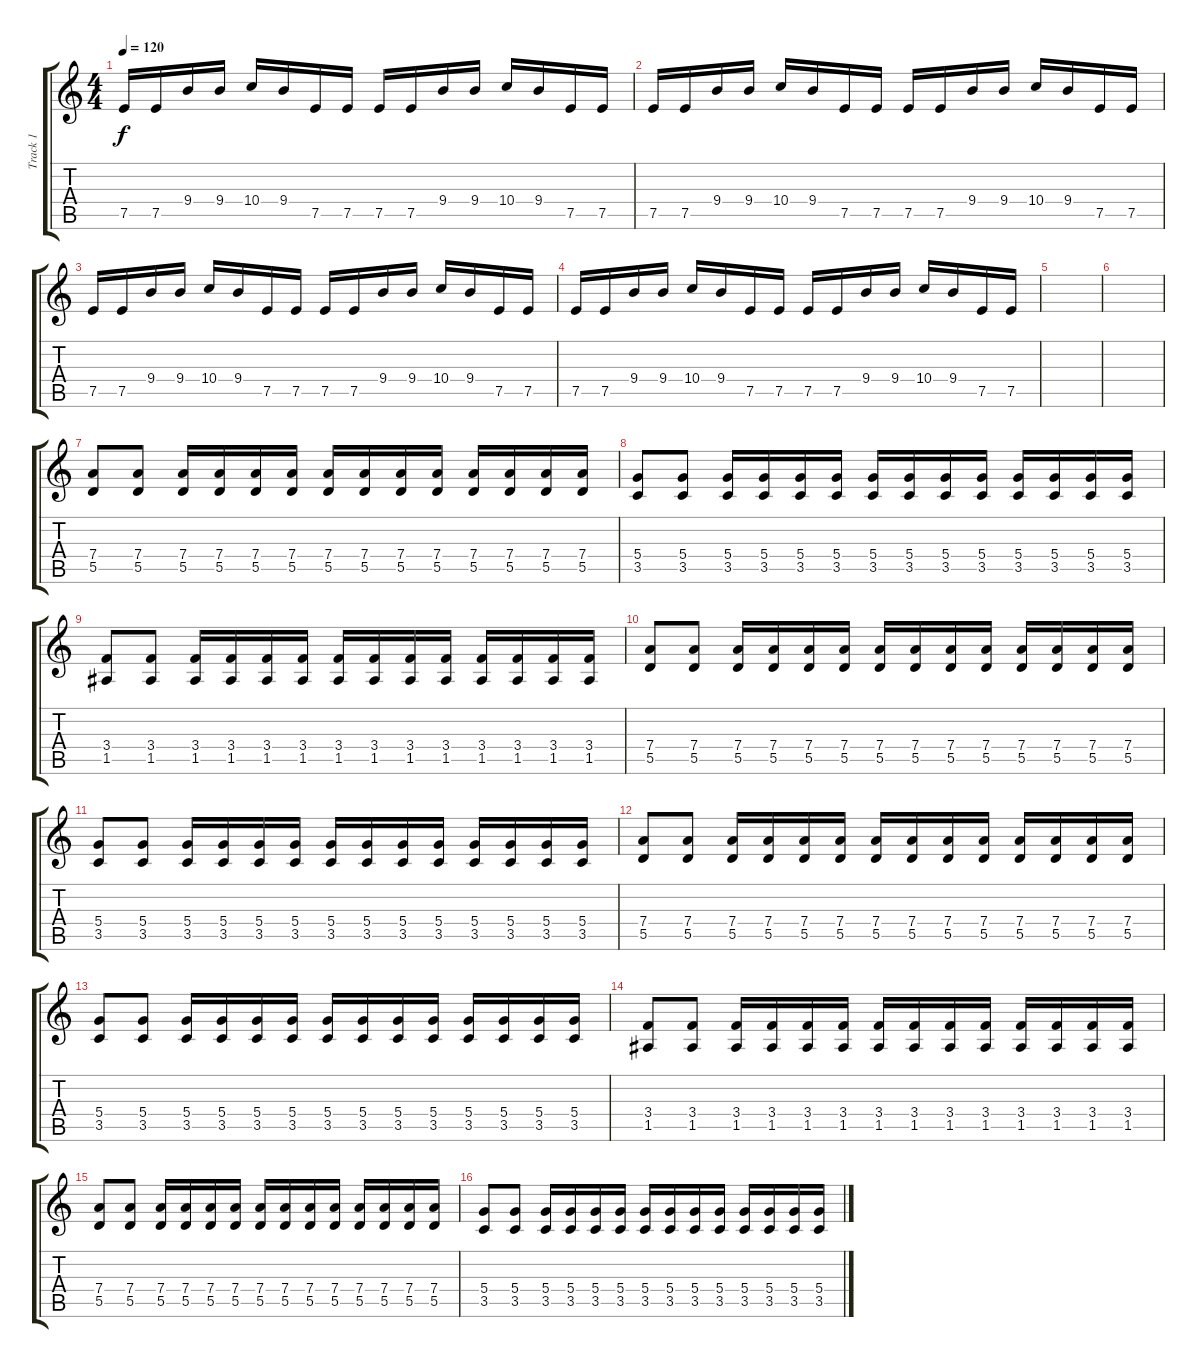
\track ("Track 1" "Track 1") {instrument distortionguitar}
\staff {score tabs}
\tuning (E4 B3 G3 D3 A2 E2) {hide}
\ts (4 4)
\tempo 120
\clef g2
\ks c
7.5.16{dy f} 7.5.16 9.4.16 9.4.16 10.4.16 9.4.16 7.5.16 7.5.16 7.5.16 7.5.16 9.4.16 9.4.16 10.4.16 9.4.16 7.5.16 7.5.16 |
7.5.16 7.5.16 9.4.16 9.4.16 10.4.16 9.4.16 7.5.16 7.5.16 7.5.16 7.5.16 9.4.16 9.4.16 10.4.16 9.4.16 7.5.16 7.5.16 |
7.5.16 7.5.16 9.4.16 9.4.16 10.4.16 9.4.16 7.5.16 7.5.16 7.5.16 7.5.16 9.4.16 9.4.16 10.4.16 9.4.16 7.5.16 7.5.16 |
7.5.16 7.5.16 9.4.16 9.4.16 10.4.16 9.4.16 7.5.16 7.5.16 7.5.16 7.5.16 9.4.16 9.4.16 10.4.16 9.4.16 7.5.16 7.5.16 |
|
|
(7.4 5.5).8 (7.4 5.5).8 (7.4 5.5).16 (7.4 5.5).16 (7.4 5.5).16 (7.4 5.5).16 (7.4 5.5).16 (7.4 5.5).16 (7.4 5.5).16 (7.4 5.5).16 (7.4 5.5).16 (7.4 5.5).16 (7.4 5.5).16 (7.4 5.5).16 |
(5.4 3.5).8 (5.4 3.5).8 (5.4 3.5).16 (5.4 3.5).16 (5.4 3.5).16 (5.4 3.5).16 (5.4 3.5).16 (5.4 3.5).16 (5.4 3.5).16 (5.4 3.5).16 (5.4 3.5).16 (5.4 3.5).16 (5.4 3.5).16 (5.4 3.5).16 |
(3.4 1.5).8 (3.4 1.5).8 (3.4 1.5).16 (3.4 1.5).16 (3.4 1.5).16 (3.4 1.5).16 (3.4 1.5).16 (3.4 1.5).16 (3.4 1.5).16 (3.4 1.5).16 (3.4 1.5).16 (3.4 1.5).16 (3.4 1.5).16 (3.4 1.5).16 |
(7.4 5.5).8 (7.4 5.5).8 (7.4 5.5).16 (7.4 5.5).16 (7.4 5.5).16 (7.4 5.5).16 (7.4 5.5).16 (7.4 5.5).16 (7.4 5.5).16 (7.4 5.5).16 (7.4 5.5).16 (7.4 5.5).16 (7.4 5.5).16 (7.4 5.5).16 |
(5.4 3.5).8 (5.4 3.5).8 (5.4 3.5).16 (5.4 3.5).16 (5.4 3.5).16 (5.4 3.5).16 (5.4 3.5).16 (5.4 3.5).16 (5.4 3.5).16 (5.4 3.5).16 (5.4 3.5).16 (5.4 3.5).16 (5.4 3.5).16 (5.4 3.5).16 |
(7.4 5.5).8 (7.4 5.5).8 (7.4 5.5).16 (7.4 5.5).16 (7.4 5.5).16 (7.4 5.5).16 (7.4 5.5).16 (7.4 5.5).16 (7.4 5.5).16 (7.4 5.5).16 (7.4 5.5).16 (7.4 5.5).16 (7.4 5.5).16 (7.4 5.5).16 |
(5.4 3.5).8 (5.4 3.5).8 (5.4 3.5).16 (5.4 3.5).16 (5.4 3.5).16 (5.4 3.5).16 (5.4 3.5).16 (5.4 3.5).16 (5.4 3.5).16 (5.4 3.5).16 (5.4 3.5).16 (5.4 3.5).16 (5.4 3.5).16 (5.4 3.5).16 |
(3.4 1.5).8 (3.4 1.5).8 (3.4 1.5).16 (3.4 1.5).16 (3.4 1.5).16 (3.4 1.5).16 (3.4 1.5).16 (3.4 1.5).16 (3.4 1.5).16 (3.4 1.5).16 (3.4 1.5).16 (3.4 1.5).16 (3.4 1.5).16 (3.4 1.5).16 |
(7.4 5.5).8 (7.4 5.5).8 (7.4 5.5).16 (7.4 5.5).16 (7.4 5.5).16 (7.4 5.5).16 (7.4 5.5).16 (7.4 5.5).16 (7.4 5.5).16 (7.4 5.5).16 (7.4 5.5).16 (7.4 5.5).16 (7.4 5.5).16 (7.4 5.5).16 |
(5.4 3.5).8 (5.4 3.5).8 (5.4 3.5).16 (5.4 3.5).16 (5.4 3.5).16 (5.4 3.5).16 (5.4 3.5).16 (5.4 3.5).16 (5.4 3.5).16 (5.4 3.5).16 (5.4 3.5).16 (5.4 3.5).16 (5.4 3.5).16 (5.4 3.5).16
